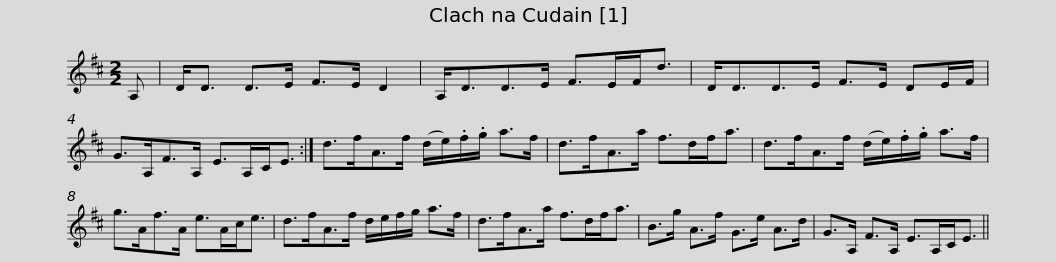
X:1
L:1/8
M:2/2
I:linebreak $
K:D
V:1 treble
V:1
 A, | D<D D>E F>E D2 | A,<DD>E F>EF<d | D<DD>E F>E DE/F/ | G>A,F>A, E>A,C<E :|$ %5
 d>fA>f (d/e/).f/.g/ a>f | d>fA>a f>df<a | d>fA>f (d/e/).f/.g/ a>f | g>Af>A e>Ac<e |$ d>fA>f d/e/f/g/ a>f | %10
 d>fA>a f>df<a | B>g A>f G>e A>d | G>A, F>A, E>A,C<E || %13
